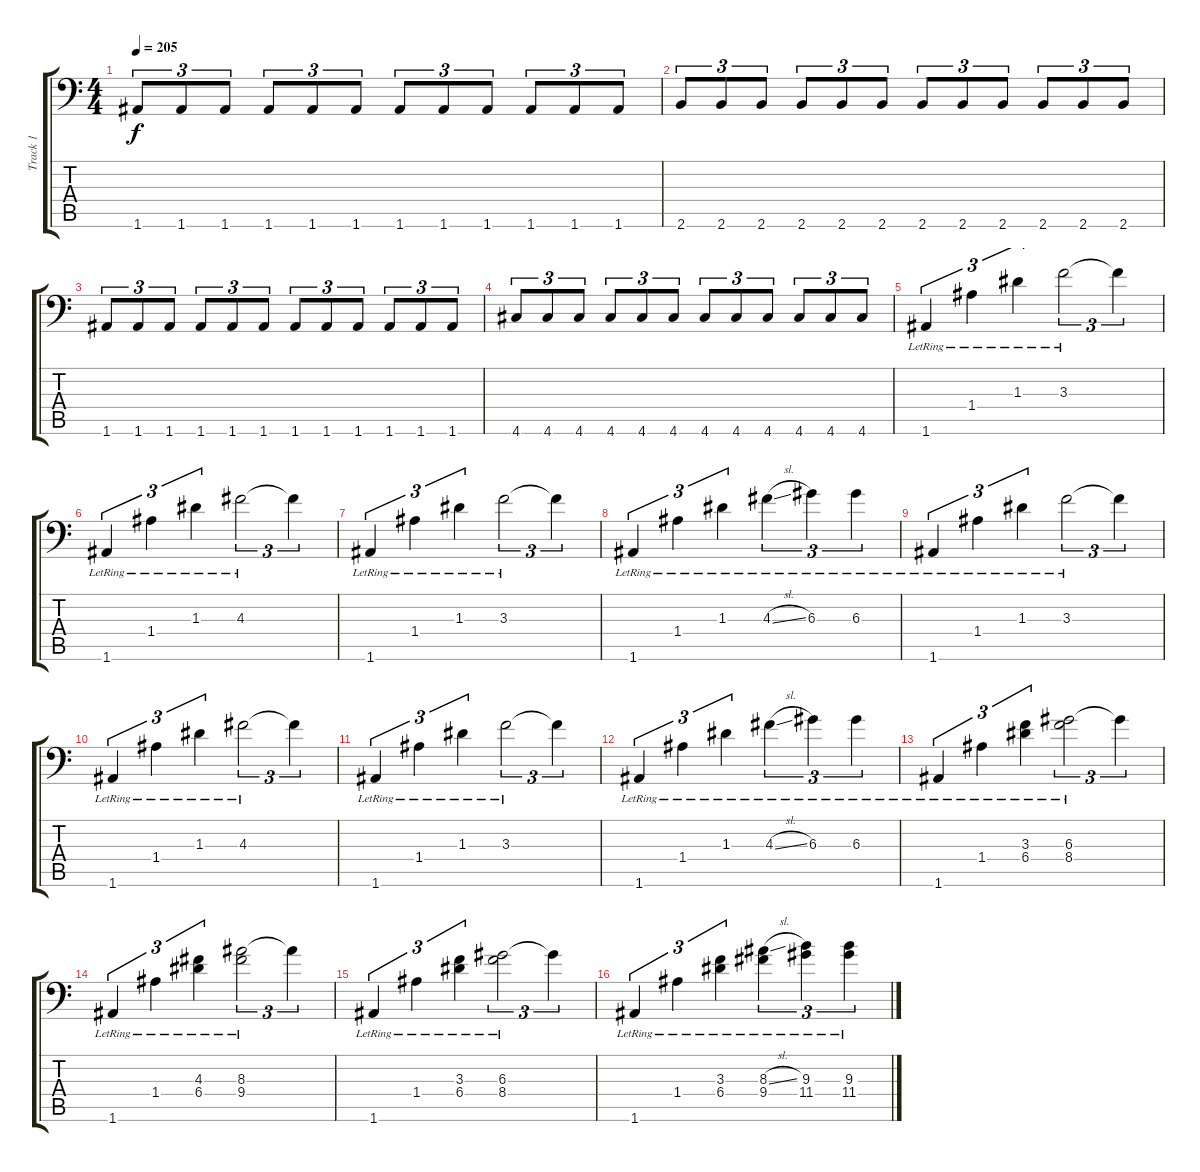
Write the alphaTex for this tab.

\track ("Track 1" "Track 1") {instrument overdrivenguitar}
\staff {score tabs}
\tuning (B3 Gb3 D3 A2 E2 A1) {hide}
\ts (4 4)
\tempo 205
\clef f4
\ks c
1.6.8{tu (3 2) dy f} 1.6.8{tu (3 2)} 1.6.8{tu (3 2)} 1.6.8{tu (3 2)} 1.6.8{tu (3 2)} 1.6.8{tu (3 2)} 1.6.8{tu (3 2)} 1.6.8{tu (3 2)} 1.6.8{tu (3 2)} 1.6.8{tu (3 2)} 1.6.8{tu (3 2)} 1.6.8{tu (3 2)} |
2.6.8{tu (3 2)} 2.6.8{tu (3 2)} 2.6.8{tu (3 2)} 2.6.8{tu (3 2)} 2.6.8{tu (3 2)} 2.6.8{tu (3 2)} 2.6.8{tu (3 2)} 2.6.8{tu (3 2)} 2.6.8{tu (3 2)} 2.6.8{tu (3 2)} 2.6.8{tu (3 2)} 2.6.8{tu (3 2)} |
1.6.8{tu (3 2)} 1.6.8{tu (3 2)} 1.6.8{tu (3 2)} 1.6.8{tu (3 2)} 1.6.8{tu (3 2)} 1.6.8{tu (3 2)} 1.6.8{tu (3 2)} 1.6.8{tu (3 2)} 1.6.8{tu (3 2)} 1.6.8{tu (3 2)} 1.6.8{tu (3 2)} 1.6.8{tu (3 2)} |
4.6.8{tu (3 2)} 4.6.8{tu (3 2)} 4.6.8{tu (3 2)} 4.6.8{tu (3 2)} 4.6.8{tu (3 2)} 4.6.8{tu (3 2)} 4.6.8{tu (3 2)} 4.6.8{tu (3 2)} 4.6.8{tu (3 2)} 4.6.8{tu (3 2)} 4.6.8{tu (3 2)} 4.6.8{tu (3 2)} |
1.6{lr}.4{tu (3 2)} 1.4{lr}.4{tu (3 2)} 1.3{lr}.4{tu (3 2)} 3.3{lr}.2{tu (3 2)} 3.3{t}.4{tu (3 2)} |
1.6{lr}.4{tu (3 2)} 1.4{lr}.4{tu (3 2)} 1.3{lr}.4{tu (3 2)} 4.3{lr}.2{tu (3 2)} 4.3{t}.4{tu (3 2)} |
1.6{lr}.4{tu (3 2)} 1.4{lr}.4{tu (3 2)} 1.3{lr}.4{tu (3 2)} 3.3{lr}.2{tu (3 2)} 3.3{t}.4{tu (3 2)} |
1.6{lr}.4{tu (3 2)} 1.4{lr}.4{tu (3 2)} 1.3{lr}.4{tu (3 2)} 4.3{sl lr}.4{tu (3 2)} 6.3{lr}.4{tu (3 2)} 6.3{lr}.4{tu (3 2)} |
1.6{lr}.4{tu (3 2)} 1.4{lr}.4{tu (3 2)} 1.3{lr}.4{tu (3 2)} 3.3{lr}.2{tu (3 2)} 3.3{t}.4{tu (3 2)} |
1.6{lr}.4{tu (3 2)} 1.4{lr}.4{tu (3 2)} 1.3{lr}.4{tu (3 2)} 4.3{lr}.2{tu (3 2)} 4.3{t}.4{tu (3 2)} |
1.6{lr}.4{tu (3 2)} 1.4{lr}.4{tu (3 2)} 1.3{lr}.4{tu (3 2)} 3.3{lr}.2{tu (3 2)} 3.3{t}.4{tu (3 2)} |
1.6{lr}.4{tu (3 2)} 1.4{lr}.4{tu (3 2)} 1.3{lr}.4{tu (3 2)} 4.3{sl lr}.4{tu (3 2)} 6.3{lr}.4{tu (3 2)} 6.3{lr}.4{tu (3 2)} |
1.6{lr}.4{tu (3 2)} 1.4{lr}.4{tu (3 2)} (3.3{lr} 6.4).4{tu (3 2)} (6.3{lr} 8.4).2{tu (3 2)} 6.3{t}.4{tu (3 2)} |
1.6{lr}.4{tu (3 2)} 1.4{lr}.4{tu (3 2)} (4.3{lr} 6.4).4{tu (3 2)} (8.3{lr} 9.4).2{tu (3 2)} 8.3{t}.4{tu (3 2)} |
1.6{lr}.4{tu (3 2)} 1.4{lr}.4{tu (3 2)} (3.3{lr} 6.4).4{tu (3 2)} (6.3{lr} 8.4).2{tu (3 2)} 6.3{t}.4{tu (3 2)} |
1.6{lr}.4{tu (3 2)} 1.4{lr}.4{tu (3 2)} (3.3{lr} 6.4).4{tu (3 2)} (8.3{sl lr} 9.4).4{tu (3 2)} (9.3{lr} 11.4).4{tu (3 2)} (9.3{lr} 11.4).4{tu (3 2)}
